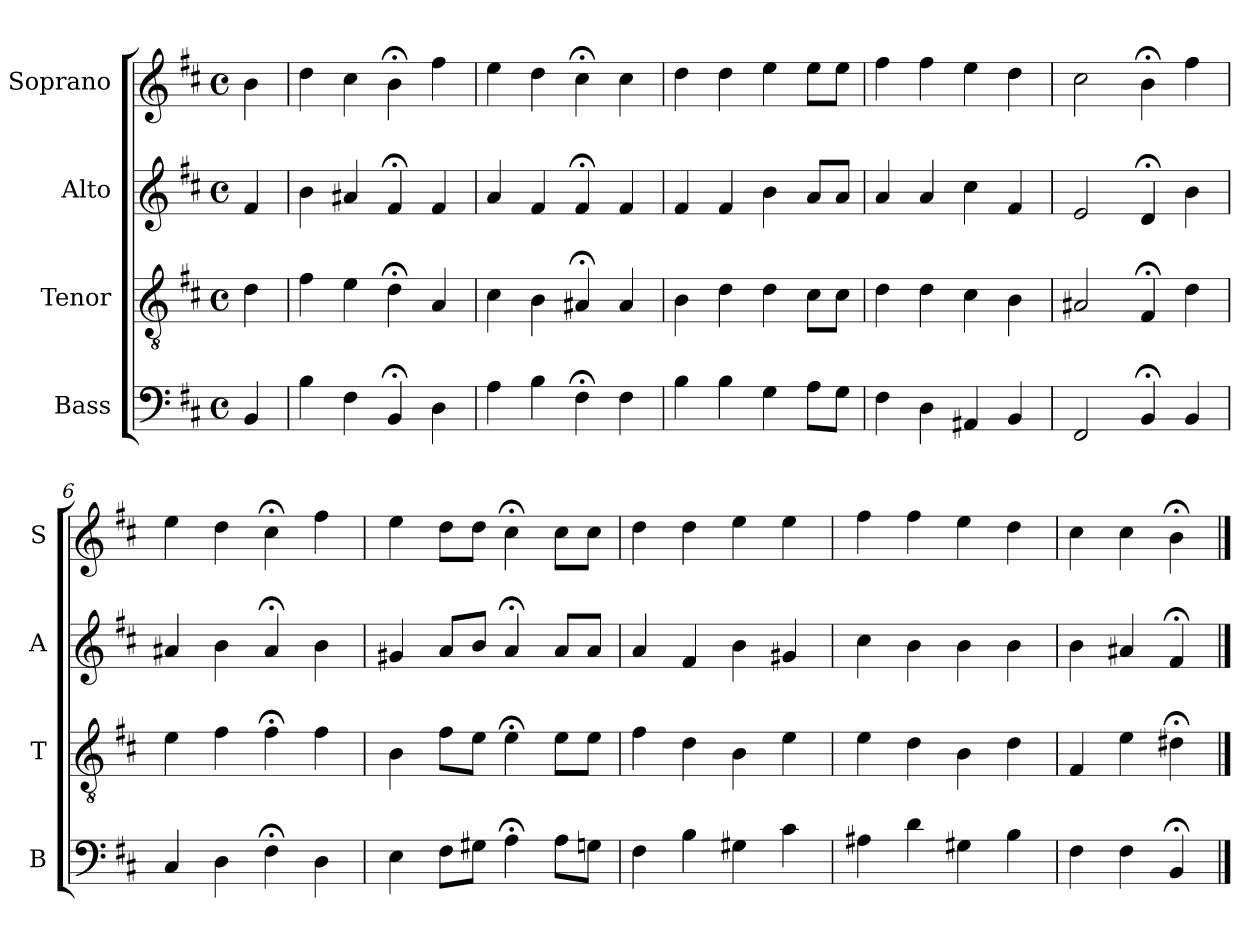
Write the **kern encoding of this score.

**kern	**kern	**kern	**kern
*part4	*part3	*part2	*part1
*staff4	*staff3	*staff2	*staff1
*I"Bass	*I"Tenor	*I"Alto	*I"Soprano
*I'B	*I'T	*I'A	*I'S
*clefF4	*clefGv2	*clefG2	*clefG2
*k[f#c#]	*k[f#c#]	*k[f#c#]	*k[f#c#]
*b:	*b:	*b:	*b:
*M4/4	*M4/4	*M4/4	*M4/4
*met(c)	*met(c)	*met(c)	*met(c)
*MM100	*MM100	*MM100	*MM100
=	=	=	=
4BB	4d	4f#	4b
=1	=1	=1	=1
4B	4f#	4b	4dd
4F#	4e	4a#X	4cc#
4BB;<	4d;<	4f#;<	4b;<
4D	4A	4f#	4ff#
=2	=2	=2	=2
4A	4c#	4a	4ee
4B	4B	4f#	4dd
4F#;<	4A#X;<	4f#;<	4cc#;<
4F#	4A#	4f#	4cc#
=3	=3	=3	=3
4B	4B	4f#	4dd
4B	4d	4f#	4dd
4G	4d	4b	4ee
8AL	8c#L	8aL	8eeL
8GJ	8c#J	8aJ	8eeJ
=4	=4	=4	=4
4F#	4d	4a	4ff#
4D	4d	4a	4ff#
4AA#X	4c#	4cc#	4ee
4BB	4B	4f#	4dd
=5	=5	=5	=5
2FF#	2A#X	2e	2cc#
4BB;<	4F#;<	4d;<	4b;<
4BB	4d	4b	4ff#
=6	=6	=6	=6
4C#	4e	4a#X	4ee
4D	4f#	4b	4dd
4F#;<	4f#;<	4a#;<	4cc#;<
4D	4f#	4b	4ff#
=7	=7	=7	=7
4E	4B	4g#X	4ee
8F#L	8f#L	8aL	8ddL
8G#XJ	8eJ	8bJ	8ddJ
4A;<	4e;<	4a;<	4cc#;<
8AL	8eL	8aL	8cc#L
8GnJ	8eJ	8aJ	8cc#J
=8	=8	=8	=8
4F#	4f#	4a	4dd
4B	4d	4f#	4dd
4G#X	4B	4b	4ee
4c#	4e	4g#X	4ee
=9	=9	=9	=9
4A#X	4e	4cc#	4ff#
4d	4d	4b	4ff#
4G#X	4B	4b	4ee
4B	4d	4b	4dd
=10	=10	=10	=10
4F#	4F#	4b	4cc#
4F#	4e	4a#X	4cc#
4BB;<	4d#X;<	4f#;<	4b;<
==	==	==	==
*-	*-	*-	*-
